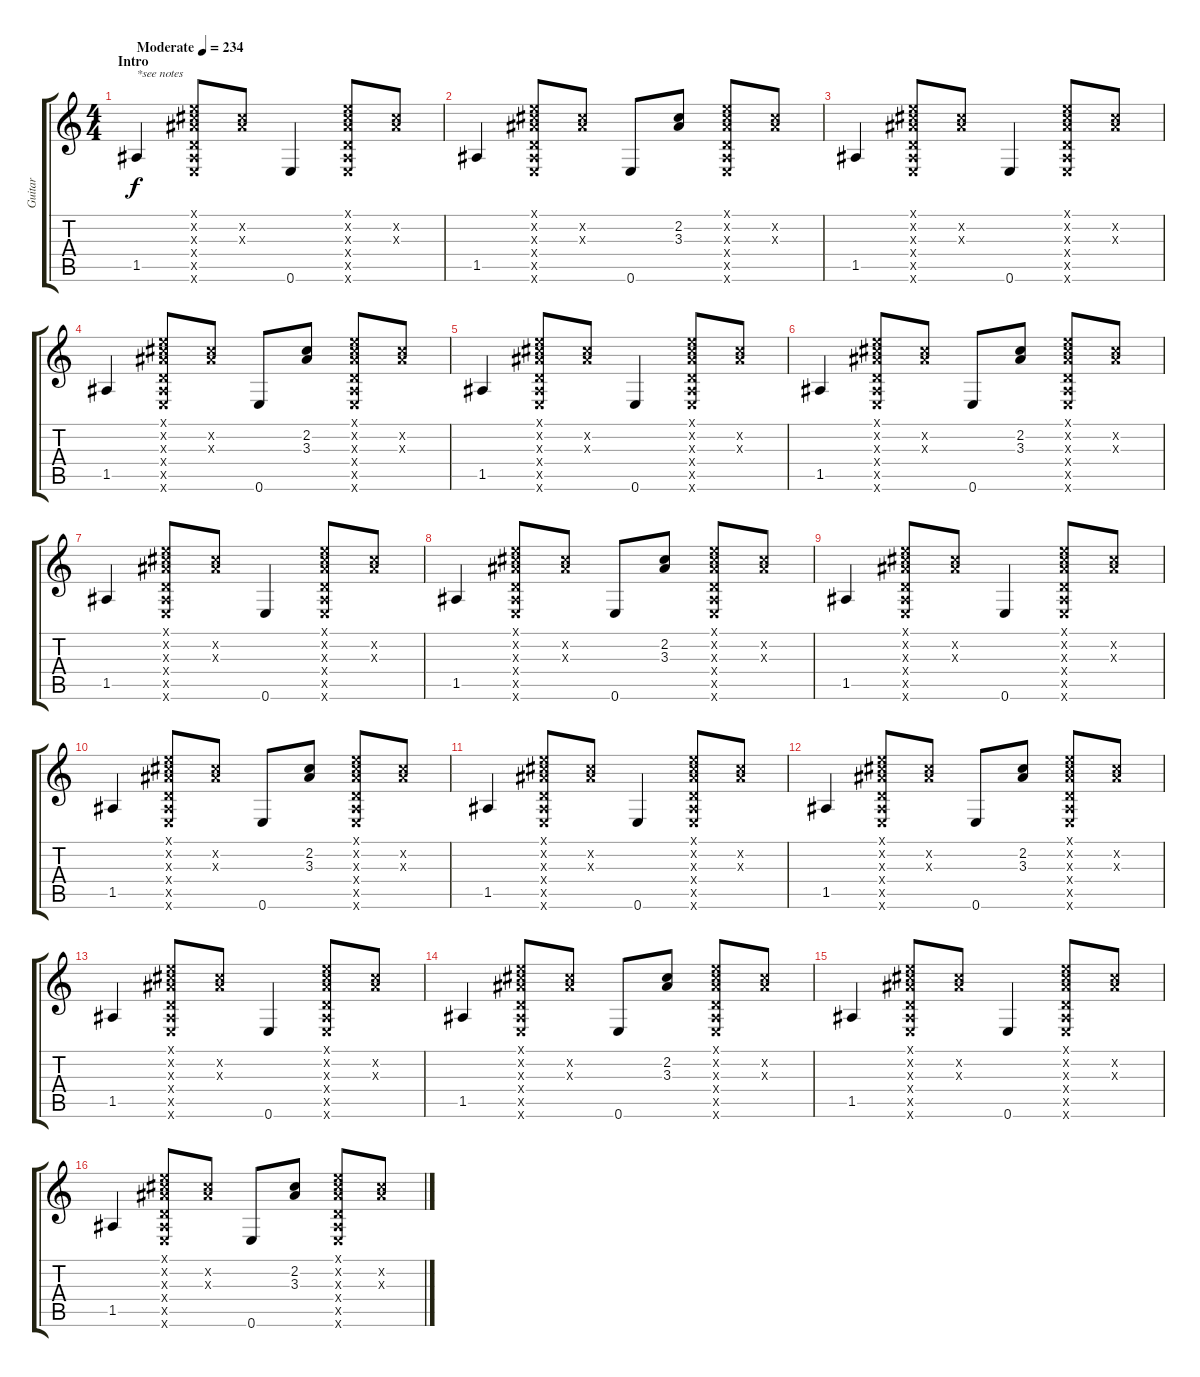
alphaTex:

\track ("Guitar" "Guitar") {instrument acousticguitarnylon}
\staff {score tabs}
\tuning (E4 B3 G3 D3 A2 E2) {hide}
\ts (4 4)
\section ("" "Intro")
\tempo (234 "Moderate")
\clef g2
\ks c
1.5.4{txt "*see notes" dy f instrument acousticguitarnylon} (0.1{x} 2.2{x} 3.3{x} 0.4{x} 1.5{x} 0.6{x}).8 (2.2{x} 3.3{x}).8 0.6.4 (0.1{x} 2.2{x} 3.3{x} 0.4{x} 1.5{x} 0.6{x}).8 (2.2{x} 3.3{x}).8 |
1.5.4 (0.1{x} 2.2{x} 3.3{x} 0.4{x} 1.5{x} 0.6{x}).8 (2.2{x} 3.3{x}).8 0.6.8 (2.2 3.3).8 (0.1{x} 2.2{x} 3.3{x} 0.4{x} 1.5{x} 0.6{x}).8 (2.2{x} 3.3{x}).8 |
1.5.4 (0.1{x} 2.2{x} 3.3{x} 0.4{x} 1.5{x} 0.6{x}).8 (2.2{x} 3.3{x}).8 0.6.4 (0.1{x} 2.2{x} 3.3{x} 0.4{x} 1.5{x} 0.6{x}).8 (2.2{x} 3.3{x}).8 |
1.5.4 (0.1{x} 2.2{x} 3.3{x} 0.4{x} 1.5{x} 0.6{x}).8 (2.2{x} 3.3{x}).8 0.6.8 (2.2 3.3).8 (0.1{x} 2.2{x} 3.3{x} 0.4{x} 1.5{x} 0.6{x}).8 (2.2{x} 3.3{x}).8 |
1.5.4 (0.1{x} 2.2{x} 3.3{x} 0.4{x} 1.5{x} 0.6{x}).8 (2.2{x} 3.3{x}).8 0.6.4 (0.1{x} 2.2{x} 3.3{x} 0.4{x} 1.5{x} 0.6{x}).8 (2.2{x} 3.3{x}).8 |
1.5.4 (0.1{x} 2.2{x} 3.3{x} 0.4{x} 1.5{x} 0.6{x}).8 (2.2{x} 3.3{x}).8 0.6.8 (2.2 3.3).8 (0.1{x} 2.2{x} 3.3{x} 0.4{x} 1.5{x} 0.6{x}).8 (2.2{x} 3.3{x}).8 |
1.5.4 (0.1{x} 2.2{x} 3.3{x} 0.4{x} 1.5{x} 0.6{x}).8 (2.2{x} 3.3{x}).8 0.6.4 (0.1{x} 2.2{x} 3.3{x} 0.4{x} 1.5{x} 0.6{x}).8 (2.2{x} 3.3{x}).8 |
1.5.4 (0.1{x} 2.2{x} 3.3{x} 0.4{x} 1.5{x} 0.6{x}).8 (2.2{x} 3.3{x}).8 0.6.8 (2.2 3.3).8 (0.1{x} 2.2{x} 3.3{x} 0.4{x} 1.5{x} 0.6{x}).8 (2.2{x} 3.3{x}).8 |
1.5.4 (0.1{x} 2.2{x} 3.3{x} 0.4{x} 1.5{x} 0.6{x}).8 (2.2{x} 3.3{x}).8 0.6.4 (0.1{x} 2.2{x} 3.3{x} 0.4{x} 1.5{x} 0.6{x}).8 (2.2{x} 3.3{x}).8 |
1.5.4 (0.1{x} 2.2{x} 3.3{x} 0.4{x} 1.5{x} 0.6{x}).8 (2.2{x} 3.3{x}).8 0.6.8 (2.2 3.3).8 (0.1{x} 2.2{x} 3.3{x} 0.4{x} 1.5{x} 0.6{x}).8 (2.2{x} 3.3{x}).8 |
1.5.4 (0.1{x} 2.2{x} 3.3{x} 0.4{x} 1.5{x} 0.6{x}).8 (2.2{x} 3.3{x}).8 0.6.4 (0.1{x} 2.2{x} 3.3{x} 0.4{x} 1.5{x} 0.6{x}).8 (2.2{x} 3.3{x}).8 |
1.5.4 (0.1{x} 2.2{x} 3.3{x} 0.4{x} 1.5{x} 0.6{x}).8 (2.2{x} 3.3{x}).8 0.6.8 (2.2 3.3).8 (0.1{x} 2.2{x} 3.3{x} 0.4{x} 1.5{x} 0.6{x}).8 (2.2{x} 3.3{x}).8 |
1.5.4 (0.1{x} 2.2{x} 3.3{x} 0.4{x} 1.5{x} 0.6{x}).8 (2.2{x} 3.3{x}).8 0.6.4 (0.1{x} 2.2{x} 3.3{x} 0.4{x} 1.5{x} 0.6{x}).8 (2.2{x} 3.3{x}).8 |
1.5.4 (0.1{x} 2.2{x} 3.3{x} 0.4{x} 1.5{x} 0.6{x}).8 (2.2{x} 3.3{x}).8 0.6.8 (2.2 3.3).8 (0.1{x} 2.2{x} 3.3{x} 0.4{x} 1.5{x} 0.6{x}).8 (2.2{x} 3.3{x}).8 |
1.5.4 (0.1{x} 2.2{x} 3.3{x} 0.4{x} 1.5{x} 0.6{x}).8 (2.2{x} 3.3{x}).8 0.6.4 (0.1{x} 2.2{x} 3.3{x} 0.4{x} 1.5{x} 0.6{x}).8 (2.2{x} 3.3{x}).8 |
1.5.4 (0.1{x} 2.2{x} 3.3{x} 0.4{x} 1.5{x} 0.6{x}).8 (2.2{x} 3.3{x}).8 0.6.8 (2.2 3.3).8 (0.1{x} 2.2{x} 3.3{x} 0.4{x} 1.5{x} 0.6{x}).8 (2.2{x} 3.3{x}).8
